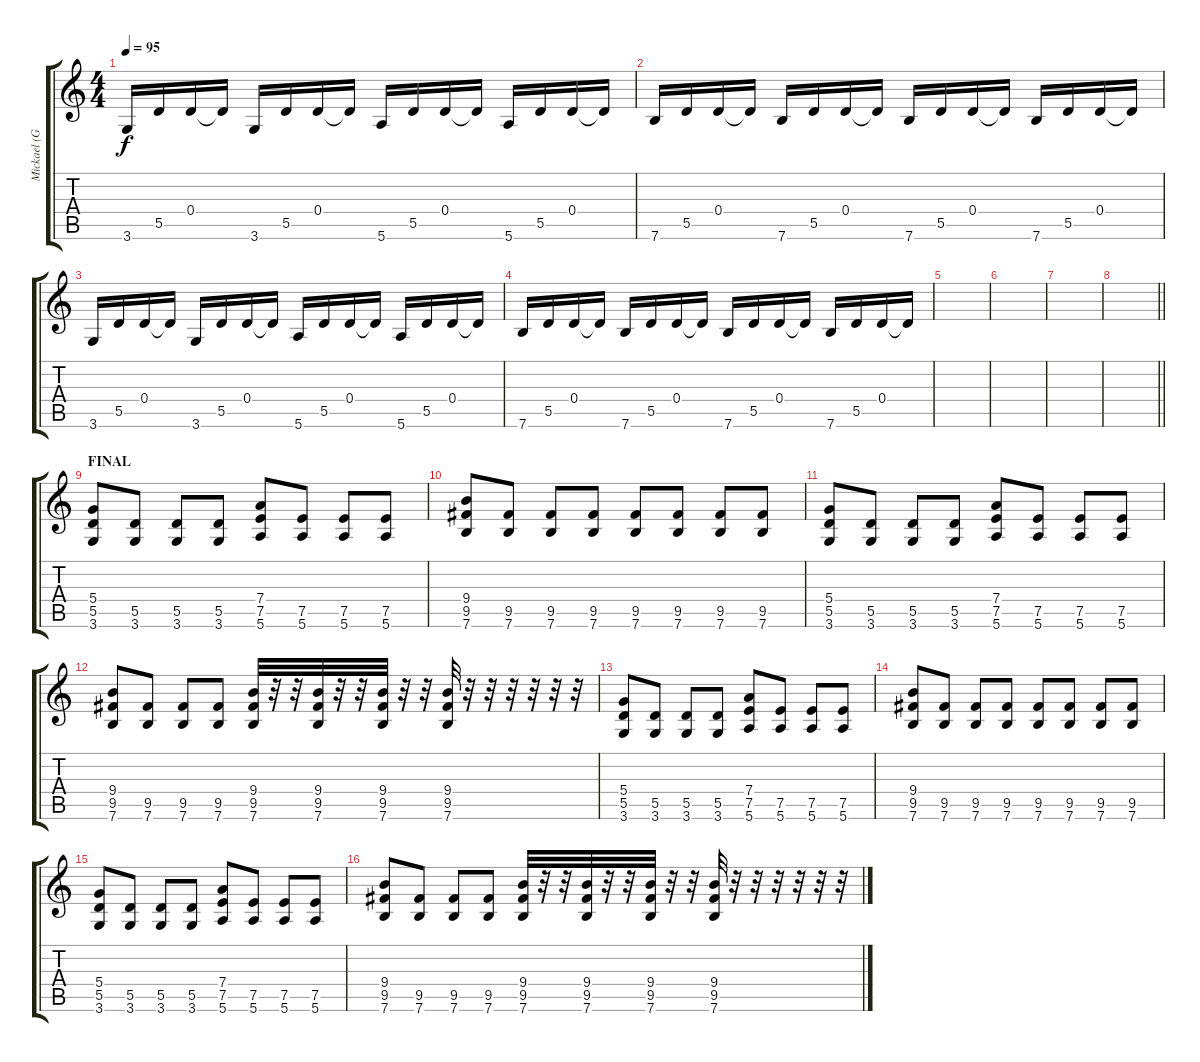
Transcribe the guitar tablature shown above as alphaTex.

\track ("Mickael (Guitar_02)" "Mickael (G") {instrument distortionguitar}
\staff {score tabs}
\tuning (E4 B3 G3 D3 A2 E2) {hide}
\ts (4 4)
\tempo 95
\clef g2
\ks c
3.6.16{dy f} 5.5.16 0.4.16 0.4{t}.16 3.6.16 5.5.16 0.4.16 0.4{t}.16 5.6.16 5.5.16 0.4.16 0.4{t}.16 5.6.16 5.5.16 0.4.16 0.4{t}.16 |
7.6.16 5.5.16 0.4.16 0.4{t}.16 7.6.16 5.5.16 0.4.16 0.4{t}.16 7.6.16 5.5.16 0.4.16 0.4{t}.16 7.6.16 5.5.16 0.4.16 0.4{t}.16 |
3.6.16 5.5.16 0.4.16 0.4{t}.16 3.6.16 5.5.16 0.4.16 0.4{t}.16 5.6.16 5.5.16 0.4.16 0.4{t}.16 5.6.16 5.5.16 0.4.16 0.4{t}.16 |
7.6.16 5.5.16 0.4.16 0.4{t}.16 7.6.16 5.5.16 0.4.16 0.4{t}.16 7.6.16 5.5.16 0.4.16 0.4{t}.16 7.6.16 5.5.16 0.4.16 0.4{t}.16 |
|
|
|
\barLineRight lightlight
|
\section ("" "FINAL")
(5.4 5.5 3.6).8 (5.5 3.6).8 (5.5 3.6).8 (5.5 3.6).8 (7.4 7.5 5.6).8 (7.5 5.6).8 (7.5 5.6).8 (7.5 5.6).8 |
(9.4 9.5 7.6).8 (9.5 7.6).8 (9.5 7.6).8 (9.5 7.6).8 (9.5 7.6).8 (9.5 7.6).8 (9.5 7.6).8 (9.5 7.6).8 |
(5.4 5.5 3.6).8 (5.5 3.6).8 (5.5 3.6).8 (5.5 3.6).8 (7.4 7.5 5.6).8 (7.5 5.6).8 (7.5 5.6).8 (7.5 5.6).8 |
(9.4 9.5 7.6).8 (9.5 7.6).8 (9.5 7.6).8 (9.5 7.6).8 (9.4 9.5 7.6).32 r.32 r.32 (9.4 9.5 7.6).32 r.32 r.32 (9.4 9.5 7.6).32 r.32 r.32 (9.4 9.5 7.6).32 r.32 r.32 r.32 r.32 r.32 r.32 |
(5.4 5.5 3.6).8 (5.5 3.6).8 (5.5 3.6).8 (5.5 3.6).8 (7.4 7.5 5.6).8 (7.5 5.6).8 (7.5 5.6).8 (7.5 5.6).8 |
(9.4 9.5 7.6).8 (9.5 7.6).8 (9.5 7.6).8 (9.5 7.6).8 (9.5 7.6).8 (9.5 7.6).8 (9.5 7.6).8 (9.5 7.6).8 |
(5.4 5.5 3.6).8 (5.5 3.6).8 (5.5 3.6).8 (5.5 3.6).8 (7.4 7.5 5.6).8 (7.5 5.6).8 (7.5 5.6).8 (7.5 5.6).8 |
(9.4 9.5 7.6).8 (9.5 7.6).8 (9.5 7.6).8 (9.5 7.6).8 (9.4 9.5 7.6).32 r.32 r.32 (9.4 9.5 7.6).32 r.32 r.32 (9.4 9.5 7.6).32 r.32 r.32 (9.4 9.5 7.6).32 r.32 r.32 r.32 r.32 r.32 r.32
